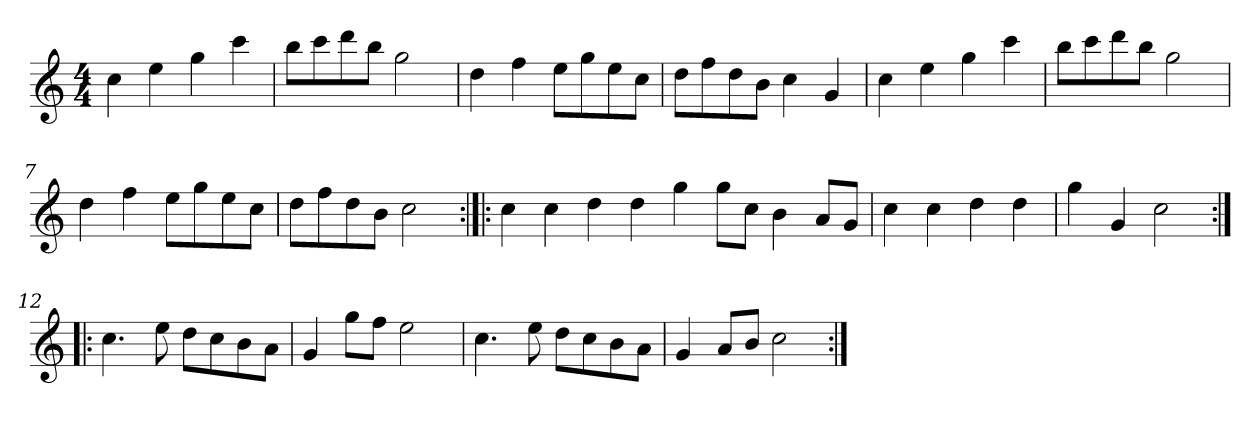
**kern
*part1
*staff1
*clefG2
*k[]
*M4/4
=1
4cc\
4ee\
4gg\
4ccc\
=2
8bb\L
8ccc\
8ddd\
8bb\J
2gg\
=3
4dd\
4ff\
8ee\L
8gg\
8ee\
8cc\J
=4
8dd\L
8ff\
8dd\
8b\J
4cc\
4g/
=5
4cc\
4ee\
4gg\
4ccc\
=6
8bb\L
8ccc\
8ddd\
8bb\J
2gg\
=7
4dd\
4ff\
8ee\L
8gg\
8ee\
8cc\J
!!LO:LB:g=z
=8
8dd\L
8ff\
8dd\
8b\J
2cc\
=9:|!|:
4cc\
4cc\
4dd\
4dd\
4gg\
8gg\L
8cc\J
4b\
8a/L
8g/J
=10
4cc\
4cc\
4dd\
4dd\
=11
4gg\
4g/
2cc\
=12:|!|:
4.cc\
8ee\
8dd\L
8cc\
8b\
8a\J
=13
4g/
8gg\L
8ff\J
2ee\
=14
4.cc\
8ee\
8dd\L
8cc\
8b\
8a\J
!!LO:LB:g=z
=15
4g/
8a/L
8b/J
2cc\
=:|!
*-
